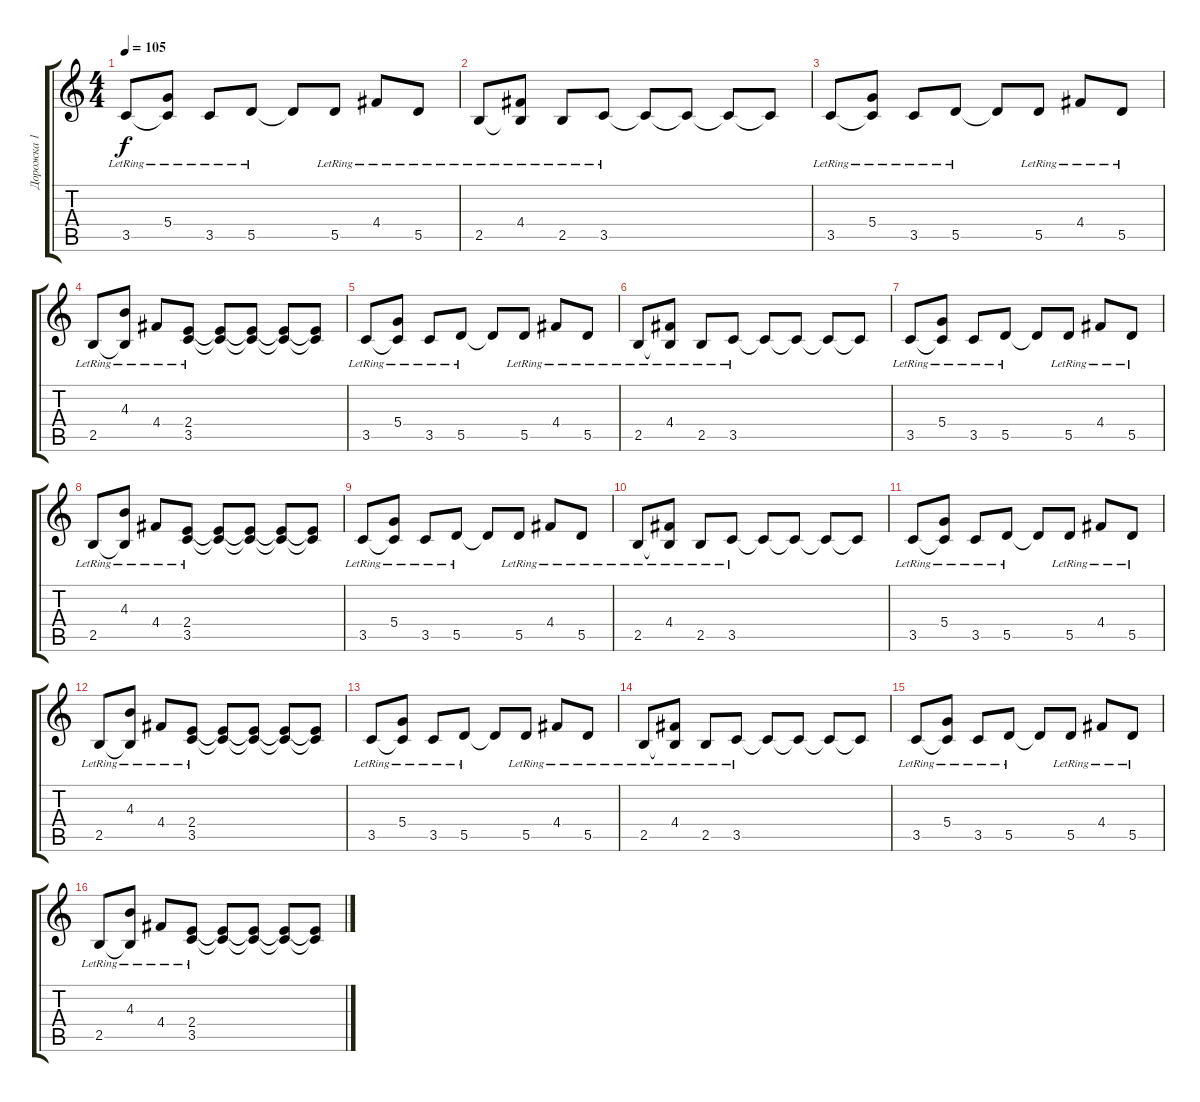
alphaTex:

\track ("Дорожка 1" "Дорожка 1") {instrument acousticguitarsteel}
\staff {score tabs}
\tuning (E4 B3 G3 D3 A2 E2) {hide}
\ts (4 4)
\tempo 105
\clef g2
\ks c
3.5{lr}.8{dy f instrument acousticguitarsteel} (5.4{lr} 3.5{t}).8 3.5{lr}.8 5.5{lr}.8 5.5{t}.8 5.5{lr}.8 4.4{lr}.8 5.5{lr}.8 |
2.5{lr}.8 (4.4{lr} 2.5{t}).8 2.5{lr}.8 3.5{lr}.8 3.5{t}.8 3.5{t}.8 3.5{t}.8 3.5{t}.8 |
3.5{lr}.8 (5.4{lr} 3.5{t}).8 3.5{lr}.8 5.5{lr}.8 5.5{t}.8 5.5{lr}.8 4.4{lr}.8 5.5{lr}.8 |
2.5{lr}.8 (4.3{lr} 2.5{t}).8 4.4{lr}.8 (2.4{lr} 3.5{lr}).8 (2.4{t} 3.5{t}).8 (2.4{t} 3.5{t}).8 (2.4{t} 3.5{t}).8 (2.4{t} 3.5{t}).8 |
3.5{lr}.8 (5.4{lr} 3.5{t}).8 3.5{lr}.8 5.5{lr}.8 5.5{t}.8 5.5{lr}.8 4.4{lr}.8 5.5{lr}.8 |
2.5{lr}.8 (4.4{lr} 2.5{t}).8 2.5{lr}.8 3.5{lr}.8 3.5{t}.8 3.5{t}.8 3.5{t}.8 3.5{t}.8 |
3.5{lr}.8 (5.4{lr} 3.5{t}).8 3.5{lr}.8 5.5{lr}.8 5.5{t}.8 5.5{lr}.8 4.4{lr}.8 5.5{lr}.8 |
2.5{lr}.8 (4.3{lr} 2.5{t}).8 4.4{lr}.8 (2.4{lr} 3.5{lr}).8 (2.4{t} 3.5{t}).8 (2.4{t} 3.5{t}).8 (2.4{t} 3.5{t}).8 (2.4{t} 3.5{t}).8 |
3.5{lr}.8 (5.4{lr} 3.5{t}).8 3.5{lr}.8 5.5{lr}.8 5.5{t}.8 5.5{lr}.8 4.4{lr}.8 5.5{lr}.8 |
2.5{lr}.8 (4.4{lr} 2.5{t}).8 2.5{lr}.8 3.5{lr}.8 3.5{t}.8 3.5{t}.8 3.5{t}.8 3.5{t}.8 |
3.5{lr}.8 (5.4{lr} 3.5{t}).8 3.5{lr}.8 5.5{lr}.8 5.5{t}.8 5.5{lr}.8 4.4{lr}.8 5.5{lr}.8 |
2.5{lr}.8 (4.3{lr} 2.5{t}).8 4.4{lr}.8 (2.4{lr} 3.5{lr}).8 (2.4{t} 3.5{t}).8 (2.4{t} 3.5{t}).8 (2.4{t} 3.5{t}).8 (2.4{t} 3.5{t}).8 |
3.5{lr}.8 (5.4{lr} 3.5{t}).8 3.5{lr}.8 5.5{lr}.8 5.5{t}.8 5.5{lr}.8 4.4{lr}.8 5.5{lr}.8 |
2.5{lr}.8 (4.4{lr} 2.5{t}).8 2.5{lr}.8 3.5{lr}.8 3.5{t}.8 3.5{t}.8 3.5{t}.8 3.5{t}.8 |
3.5{lr}.8 (5.4{lr} 3.5{t}).8 3.5{lr}.8 5.5{lr}.8 5.5{t}.8 5.5{lr}.8 4.4{lr}.8 5.5{lr}.8 |
2.5{lr}.8 (4.3{lr} 2.5{t}).8 4.4{lr}.8 (2.4{lr} 3.5{lr}).8 (2.4{t} 3.5{t}).8 (2.4{t} 3.5{t}).8 (2.4{t} 3.5{t}).8 (2.4{t} 3.5{t}).8
